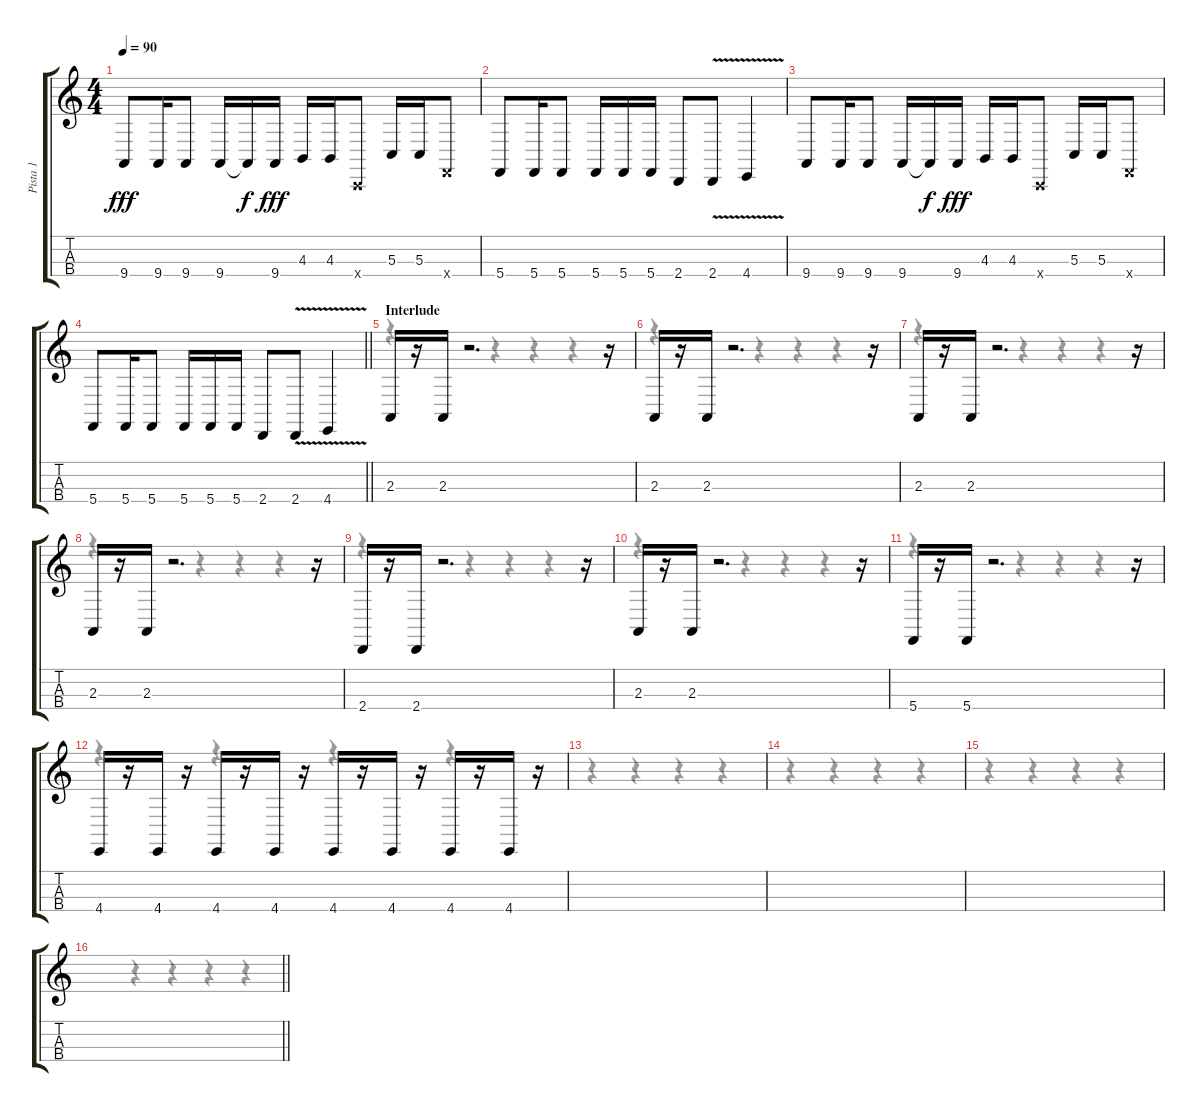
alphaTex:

\track ("Pista 1" "Pista 1") {instrument cello}
\staff {score tabs}
\tuning (A3 D3 G2 C2) {hide}
\voice
\ts (4 4)
\tempo 90
\clef g2
\ks c
9.4.8{dy fff} 9.4.16 9.4.8 9.4.16 9.4{t}.16{dy f} 9.4.16{dy fff} 4.3.16 4.3.16 0.4{x}.8 5.3.16 5.3.16 5.4{x}.8 |
5.4.8 5.4.16 5.4.8 5.4.16 5.4.16 5.4.16 2.4.8 2.4{v}.8 4.4{v}.4 |
9.4.8 9.4.16 9.4.8 9.4.16 9.4{t}.16{dy f} 9.4.16{dy fff} 4.3.16 4.3.16 0.4{x}.8 5.3.16 5.3.16 5.4{x}.8 |
\barLineRight lightlight
5.4.8 5.4.16 5.4.8 5.4.16 5.4.16 5.4.16 2.4.8 2.4{v}.8 4.4{v}.4 |
\section ("" "Interlude")
2.3.16 r.16 2.3.16 r.2{d} r.16 |
2.3.16 r.16 2.3.16 r.2{d} r.16 |
2.3.16 r.16 2.3.16 r.2{d} r.16 |
2.3.16 r.16 2.3.16 r.2{d} r.16 |
2.4.16 r.16 2.4.16 r.2{d} r.16 |
2.3.16 r.16 2.3.16 r.2{d} r.16 |
5.4.16 r.16 5.4.16 r.2{d} r.16 |
4.4.16 r.16 4.4.16 r.16 4.4.16 r.16 4.4.16 r.16 4.4.16 r.16 4.4.16 r.16 4.4.16 r.16 4.4.16 r.16 |
|
|
|
\barLineRight lightlight
\voice
\clef g2
\ottava regular
\simile none
\ks c
|
|
|
\barLineRight lightlight
|
r.4 r.4 r.4 r.4 |
r.4 r.4 r.4 r.4 |
r.4 r.4 r.4 r.4 |
r.4 r.4 r.4 r.4 |
r.4 r.4 r.4 r.4 |
r.4 r.4 r.4 r.4 |
r.4 r.4 r.4 r.4 |
r.4 r.4 r.4 r.4 |
r.4 r.4 r.4 r.4 |
r.4 r.4 r.4 r.4 |
r.4 r.4 r.4 r.4 |
\barLineRight lightlight
r.4 r.4 r.4 r.4
